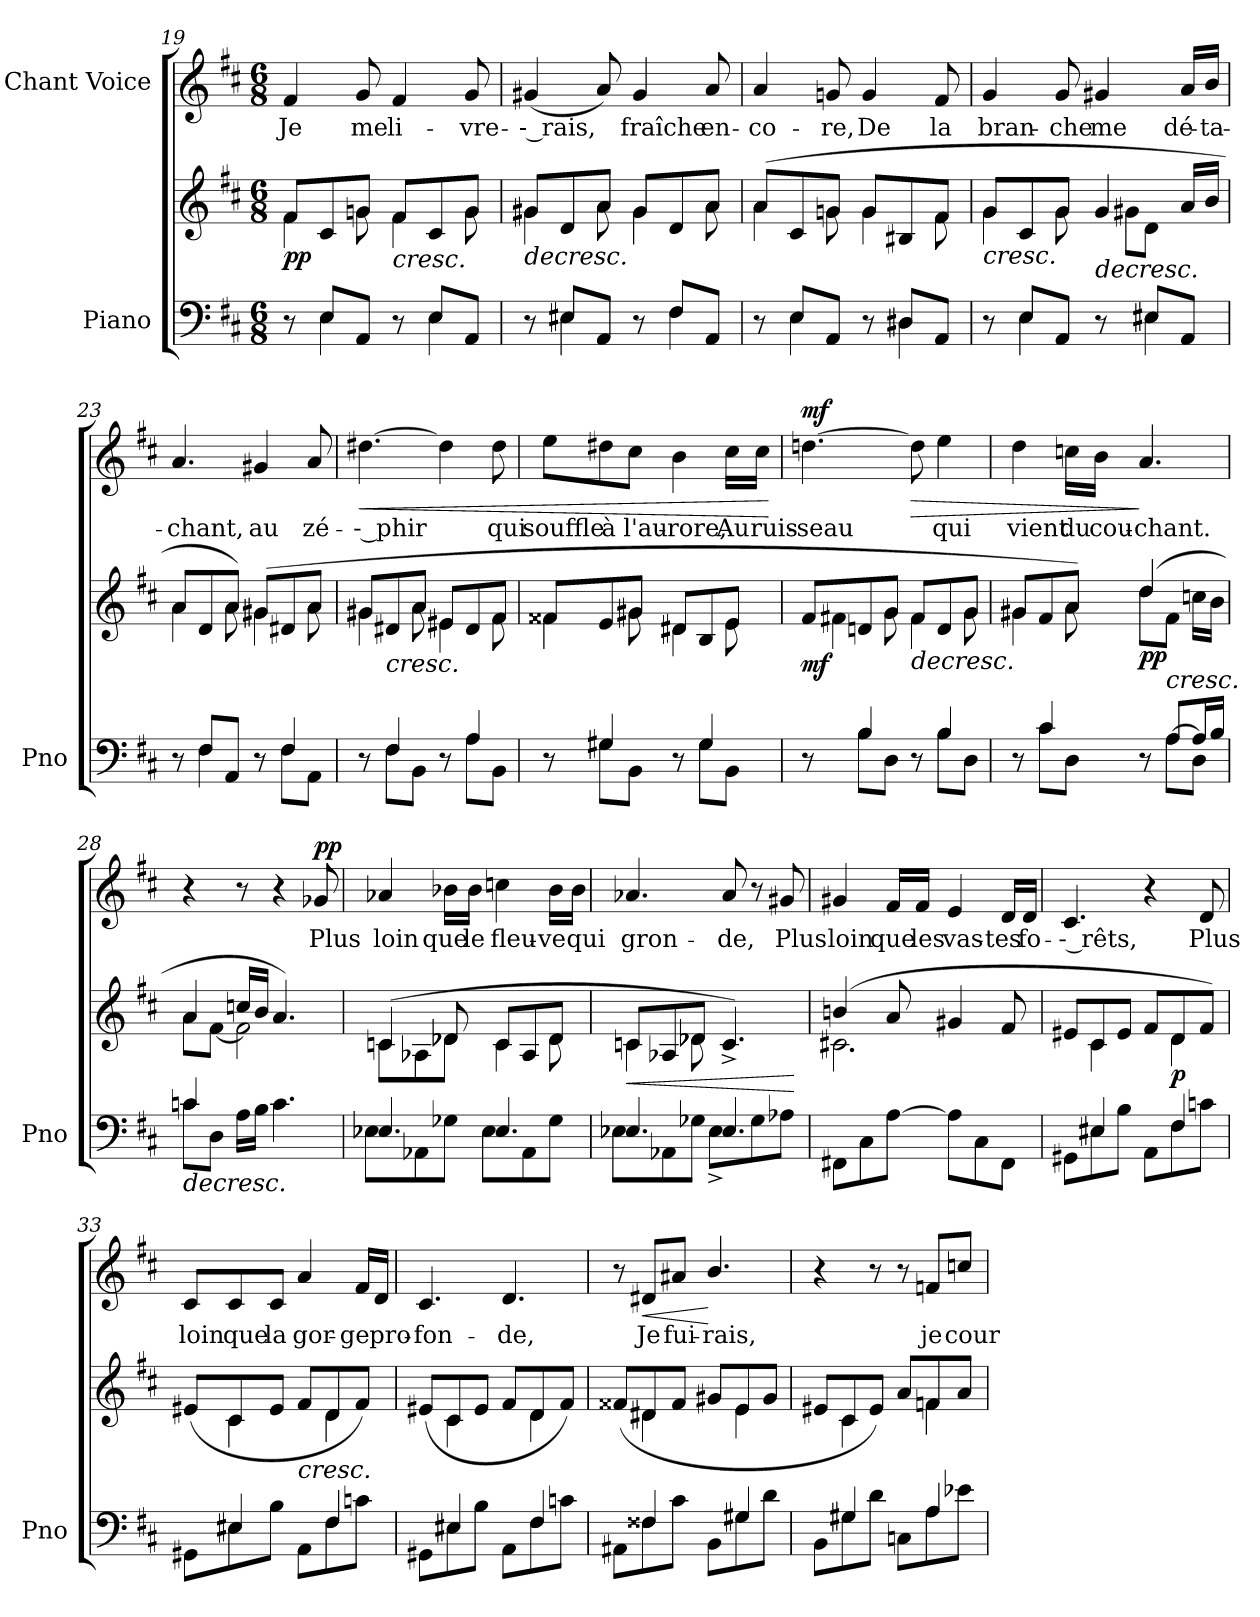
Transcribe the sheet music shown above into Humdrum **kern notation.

**kern	**kern	**dynam	**kern	**text	**dynam
*part2	*part2	*part2	*part1	*part1	*part1
*staff3	*staff2	*staff2/3	*staff1	*staff1	*staff1
*I"Piano	*	*	*I"Chant Voice	*	*
*I'Pno	*	*	*	*	*
!!LO:LB:g=z
*clefF4	*clefG2	*	*clefG2	*	*
*k[f#c#]	*k[f#c#]	*	*k[f#c#]	*	*
*M6/8	*M6/8	*	*M6/8	*	*
=19	=19	=19	=19	=19	=19
*^	*^	*	*	*	*
!	!	!	!	!LO:DY:b	!	!LO:LY:b	!
8r	8ryy	8f#/L	4f#\	pp	4f#/	Je	.
8E/L	4E\	8c#/	.	.	.	.	.
!	!	!	!	!	!	!LO:LY:b	!
8AA/J	.	8gn/J	8g\	.	8g/	me	.
!	!	!	!	!LO:HP:b	!	!LO:LY:b	!
8r	8ryy	8f#/L	4f#\	<	4f#/	li-	.
8E/L	4E\	8c#/	.	.	.	.	.
!	!	!	!	!	!	!LO:LY:b	!
8AA/J	.	8g/J	8g\	.	8g/	-vre-	.
!!LO:LB:g=z
=20	=20	=20	=20	=20	=20	=20	=20
!	!	!	!	!LO:HP:b	!	!LO:LY:b	!
8r	8ryy	8g#X/L	4g#\	>	(4g#X/	-- rais,	.
8E#X/L	4E#\	8d/	.	.	.	.	.
8AA/J	.	8a/J	8a\	.	8a/)	.	.
!	!	!	!	!	!	!LO:LY:b	!
8r	8ryy	8g#/L	4g#\	[	4g#/	fraîche	.
8F#/L	4F#\	8d/	.	.	.	.	.
!	!	!	!	!	!	!LO:LY:b	!
8AA/J	.	8a/J	8a\	.	8a/	en-	.
=21	=21	=21	=21	=21	=21	=21	=21
!	!	!	!	!	!	!LO:LY:b	!
8r	8ryy	(8a/L	4a\	.	4a/	-co-	.
8E/L	4E\	8c#/	.	.	.	.	.
!	!	!	!	!	!	!LO:LY:b	!
8AA/J	.	8gn/J	8g\	.	8gn/	-re,	.
!	!	!	!	!	!	!LO:LY:b	!
8r	8ryy	8g/L	4g\	.	4g/	De	.
8D#X/L	4D#\	8B#X/	.	.	.	.	.
!	!	!	!	!	!	!LO:LY:b	!
8AA/J	.	8f#/J	8f#\	.	8f#/	la	.
=22	=22	=22	=22	=22	=22	=22	=22
!	!	!	!	!LO:HP:b	!	!LO:LY:b	!
8r	8ryy	8g/L	4g\	<	4g/	bran-	.
8E/L	4E\	8c#/	.	.	.	.	.
!	!	!	!	!	!	!LO:LY:b	!
8AA/J	.	8g/J	8g\	.	8g/	-che	.
!	!	!	!	!LO:HP:n=1:b	!	!LO:LY:b	!
8r	8ryy	4g/	8g#X\L	] >	4g#X/	me	.
8E#X/L	4E#\	.	8d\J	.	.	.	.
!	!	!	!	!	!	!LO:LY:b	!
8AA/J	.	16a/LL	8ryy	.	16a/LL	dé-	.
!	!	!	!	!	!	!LO:LY:b	!
.	.	16b/JJ	.	.	16b/JJ	-ta-	.
*v	*v	*	*	*	*	*	*
*	*v	*v	*	*	*	*
.	.	[	.	.	.
=23	=23	=23	=23	=23	=23
*^	*^	*	*	*	*
!	!	!	!	!	!	!LO:LY:b	!
8r	8ryy	8a/L	4a\	.	4.a/	-chant,	.
8F#/L	4F#\	8d/	.	.	.	.	.
8AA/J	.	8a/J)	8a\	.	.	.	.
!	!	!	!	!	!	!LO:LY:b	!
8r	8ryy	(8g#X/L	4g#\	.	4g#X/	au	.
8F#\L	4F#/	8d#X/	.	.	.	.	.
!	!	!	!	!	!	!LO:LY:b	!
8AA\J	.	8a/J	8a\	.	8a/	zé-	.
!!LO:LB:g=z
=24	=24	=24	=24	=24	=24	=24	=24
!	!	!	!	!	!	!LO:LY:b	!LO:HP:b
8r	8ryy	8g#X/L	4g#\	.	[4.dd#X\	-- phir	<
!	!	!	!	!LO:HP:b	!	!	!
4F#/	8F#\L	8d#X/	.	<	.	.	.
.	8BB\J	8a/J	8a\	.	.	.	.
8r	8ryy	8e#X/L	4e#\	.	4dd#\]	.	.
4A/	8A\L	8d#/	.	.	.	.	.
!	!	!	!	!	!	!LO:LY:b	!
.	8BB\J	8f#/J	8f#\	.	8dd#\	qui	.
=25	=25	=25	=25	=25	=25	=25	=25
!	!	!	!	!	!	!LO:LY:b	!
8r	8ryy	8f##X/L	4f##\	.	8ee\L	souffle	.
!	!	!	!	!	!	!LO:LY:b	!
4G#X/	8G#\L	8e/	.	.	8dd#X\	à	.
!	!	!	!	!	!	!LO:LY:b	!
.	8BB\J	8g#X/J	8g#\	.	8cc#\J	l'au-	.
!	!	!	!	!	!	!LO:LY:b	!
8r	8ryy	8d#X/L	4d#\	.	4b\	-rore,	.
4G#/	8G#\L	8B/	.	.	.	.	.
!	!	!	!	!	!	!LO:LY:b	!
.	8BB\J	8e/J	8e\	.	16cc#\LL	Au	.
!	!	!	!	!	!	!LO:LY:b	!
.	.	.	.	.	16cc#\JJ	ruis-	.
*v	*v	*	*	*	*	*	*
*	*v	*v	*	*	*	*
.	.	]	.	.	[
=26	=26	=26	=26	=26	=26
*^	*^	*	*	*	*
!	!	!	!	!LO:DY:b	!	!LO:LY:b	!LO:DY:a
8r	8ryy	8f#/L	4f#X\	mf	[4.ddn\	-seau	mf
4B/	8B\L	8dn/	.	.	.	.	.
.	8D\J	8g/J	8g\	.	.	.	.
!	!	!	!	!LO:HP:b	!	!	!LO:HP:b
8r	8ryy	8f#/L	4f#\	>	8dd\]	.	>
!	!	!	!	!	!	!LO:LY:b	!
4B/	8B\L	8d/	.	.	4ee\	qui	.
.	8D\J	8g/J	8g\	.	.	.	.
=27	=27	=27	=27	=27	=27	=27	=27
!	!	!	!	!	!	!LO:LY:b	!
8r	8ryy	8g#X/L	4g#\	.	4dd\	vient	.
4c#/	8c#\L	8f#/	.	.	.	.	.
!	!	!	!	!	!	!LO:LY:b	!
.	8D\J	8a/J)	8a\	.	16ccn\LL	du	.
!	!	!	!	!	!	!LO:LY:b	!
.	.	.	.	.	16b\JJ	cou-	.
!	!	!	!	!LO:DY:n=1:b	!	!LO:LY:b	!
8r	8ryy	(4dd/	8dd\L	[ pp	4.a/	-chant.	]
!	!	!	!	!LO:HP:b	!	!	!
[8A/L	8A\L	.	8f#\J	<	.	.	.
16A/L]	8D\J	16ccn\LL	8ryy	.	.	.	.
16B/JJ	.	16b\JJ	.	.	.	.	.
*v	*v	*	*	*	*	*	*
*	*v	*v	*	*	*	*
.	.	]	.	.	.
!!LO:PB:g=z
=28	=28	=28	=28	=28	=28
!	!	!LO:HP:b=2	!	!	!
*^	*^	*	*	*	*
4cn/	8c\L	4a/	8a\L	>	4r	.	.
.	8D\J	.	[8f#\J	.	.	.	.
16A\LL	2ryy	16ccn/LL	2f#\]	.	8r	.	.
16B\JJ	.	16b/JJ	.	.	.	.	.
4.c\	.	4.a/)	.	[	4r	.	.
!	!	!	!	!	!	!LO:LY:b	!LO:DY:a
.	.	.	.	.	8g-X/	Plus	pp
=29	=29	=29	=29	=29	=29	=29	=29
!	!	!	!	!	!	!LO:LY:b	!
4.E-X/	8E-\L	(4cn/	8c\L	.	4a-X/	loin	.
.	8AA-X\	.	8A-X\	.	.	.	.
!	!	!	!	!	!	!LO:LY:b	!
.	8G-X\J	8d-X/	8d-\J	.	16b-X\LL	que	.
!	!	!	!	!	!	!LO:LY:b	!
.	.	.	.	.	16b-\JJ	le	.
!	!	!	!	!	!	!LO:LY:b	!
4.E-/	8E-\L	8c/L	4c\	.	4ccn\	fleu-	.
.	8AA-\	8A-/	.	.	.	.	.
!	!	!	!	!	!	!LO:LY:b	!
.	8G-\J	8d-/J	8d-\	.	16b-\LL	-ve	.
!	!	!	!	!	!	!LO:LY:b	!
.	.	.	.	.	16b-\JJ	qui	.
=30	=30	=30	=30	=30	=30	=30	=30
!	!	!	!	!LO:HP:b	!	!LO:LY:b	!
4.E-X/	8E-\L	8cn/L	4c\	<	4.a-X/	gron-	.
.	8AA-X\	8A-X/	.	.	.	.	.
.	8G-X\J	8d-X/J	8d-\	.	.	.	.
!	!	!	!	!	!	!LO:LY:b	!
4.E-/	8E-^\L	4.c^/)	8ryy	]	8a-/	-de,	.
.	8G-\	.	4ryy	.	8r	.	.
!	!	!	!	!	!	!LO:LY:b	!
.	8A-X\J	.	.	.	8g#X/	Plus	.
*v	*v	*	*	*	*	*	*
*	*v	*v	*	*	*	*
.	.	[	.	.	.
=31	=31	=31	=31	=31	=31
*	*^	*	*	*	*
!	!	!	!	!	!LO:LY:b	!
8FF#X\L	(4bn/	2.c#X\	.	4g#X/	loin	.
8C#\	.	.	.	.	.	.
!	!	!	!	!	!LO:LY:b	!
[>8A\J	8a/	.	.	16f#/LL	que	.
!	!	!	!	!	!LO:LY:b	!
.	.	.	.	16f#/JJ	les	.
!	!	!	!	!	!LO:LY:b	!
8A\L]	4g#X/	.	.	4e/	vas-	.
8C#\	.	.	.	.	.	.
!	!	!	!	!	!LO:LY:b	!
8FF#\J	8f#/	.	.	16d/LL	-tes	.
!	!	!	!	!	!LO:LY:b	!
.	.	.	.	16d/JJ	fo-	.
!!LO:PB:g=z
=32	=32	=32	=32	=32	=32	=32
*^	*	*	*	*	*	*
!	!	!	!	!	!	!LO:LY:b	!
8ryy	8GG#X\L	8e#X/L	8ryy	.	4.c#/	-- rêts,	.
4E#X/	8E#\	8c#/	4c#\	.	.	.	.
.	8B\J	8e#/J	.	.	.	.	.
8ryy	8AA\L	8f#/L	8ryy	.	4r	.	.
!	!	!	!	!LO:DY:b	!	!	!
4F#/	8F#\	8d/	4d\	p	.	.	.
!	!	!	!	!	!	!LO:LY:b	!
.	8cn\J	8f#/J)	.	.	8d/	Plus	.
=33	=33	=33	=33	=33	=33	=33	=33
!	!	!	!	!	!	!LO:LY:b	!
8ryy	8GG#X\L	(8e#X/L	8ryy	.	8c#/L	loin	.
!	!	!	!	!	!	!LO:LY:b	!
4E#X/	8E#\	8c#/	4c#\	.	8c#/	que	.
!	!	!	!	!	!	!LO:LY:b	!
.	8B\J	8e#/J	.	.	8c#/J	la	.
!	!	!LO:TX:b:i:t=cresc.	!	!	!	!	!
!	!	!	!	!	!	!LO:LY:b	!
8ryy	8AA\L	8f#/L	8ryy	.	4a/	gor-	.
4F#/	8F#\	8d/	4d\	.	.	.	.
!	!	!	!	!	!	!LO:LY:b	!
.	8cn\J	8f#/J)	.	.	16f#/LL	-ge	.
!	!	!	!	!	!	!LO:LY:b	!
.	.	.	.	.	16d/JJ	pro-	.
=34	=34	=34	=34	=34	=34	=34	=34
!	!	!	!	!	!	!LO:LY:b	!
8ryy	8GG#X\L	(8e#X/L	8ryy	.	4.c#/	-fon-	.
4E#X/	8E#\	8c#/	4c#\	.	.	.	.
.	8B\J	8e#/J	.	.	.	.	.
!	!	!	!	!	!	!LO:LY:b	!
8ryy	8AA\L	8f#/L	8ryy	.	4.d/	-de,	.
4F#/	8F#\	8d/	4d\	.	.	.	.
.	8cn\J	8f#/J)	.	.	.	.	.
=35	=35	=35	=35	=35	=35	=35	=35
8ryy	8AA#X\L	(8f##X/L	8ryy	.	8r	.	.
!	!	!	!	!	!	!LO:LY:b	!LO:HP:b
4F##X/	8F##\	8d#X/	4d#\	.	8d#X/L	Je	<
!	!	!	!	!	!	!LO:LY:b	!
.	8c#\J	8f##/J	.	.	8a#X/J	fui-	.
!	!	!	!	!	!	!LO:LY:b	!
8ryy	8BB\L	8g#X/L	8ryy	.	4.b/	-rais,	[
4G#X/	8G#\	8e/	4e\	.	.	.	.
.	8d\J	8g#/J	.	.	.	.	.
!!LO:LB:g=z
=36	=36	=36	=36	=36	=36	=36	=36
8ryy	8BB\L	8e#X/L	8ryy	.	4r	.	.
4G#X/	8G#\	8c#/	4c#\	.	.	.	.
.	8d\J	8e#/J)	.	.	8r	.	.
8ryy	8Cn\L	8a/L	8ryy	.	8r	.	.
!	!	!	!	!	!	!LO:LY:b	!
4A/	8A\	8fn/	4f\	.	8fn/L	je	.
!	!	!	!	!	!	!LO:LY:b	!
.	8e-X\J	8a/J	.	.	8ccn/J	cour-	.
*v	*v	*	*	*	*	*	*
*	*v	*v	*	*	*	*
=	=	=	=	=	=
*-	*-	*-	*-	*-	*-
